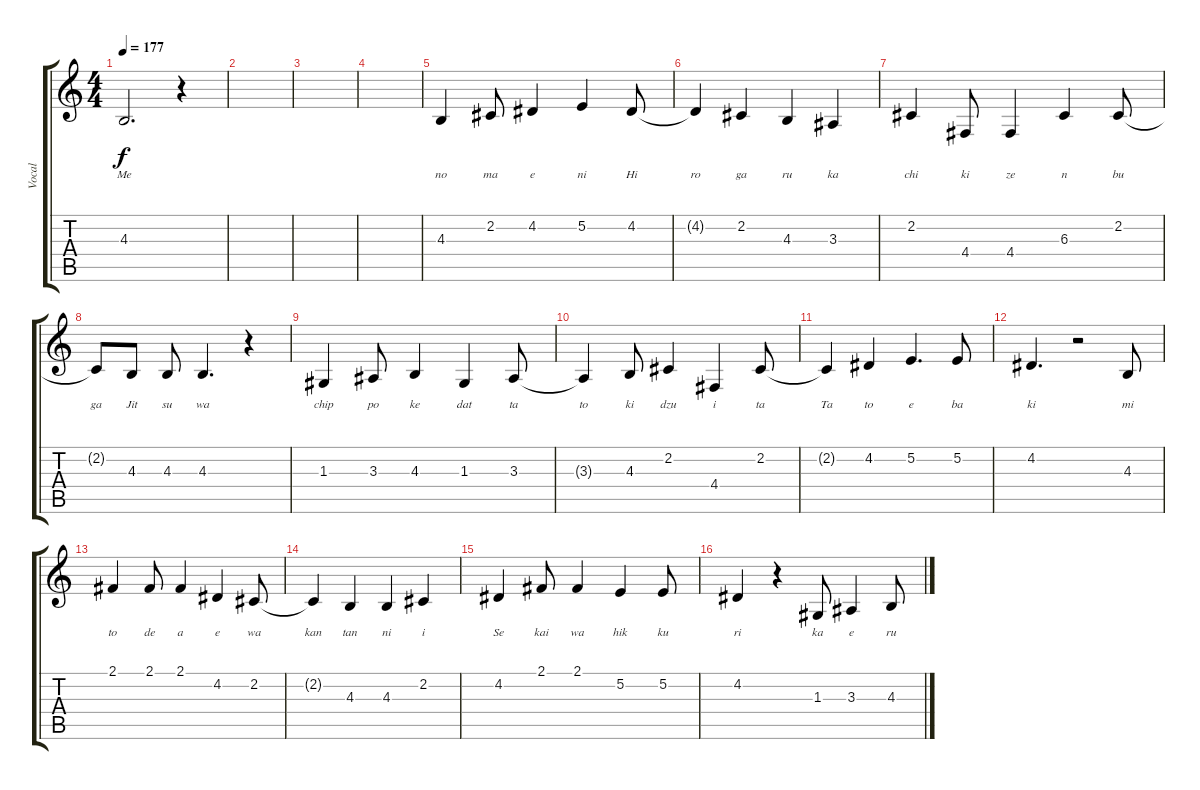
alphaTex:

\track ("Vocal" "Vocal") {instrument clarinet}
\staff {score tabs}
\tuning (E4 B3 G3 D3 A2 E2) {hide}
\ts (4 4)
\tempo 177
\clef g2
\ks c
4.3.2{d lyrics (0 "Me") lyrics (1 "") lyrics (2 "") lyrics (3 "") lyrics (4 "") dy f} r.4 |
|
|
|
4.3.4{lyrics (0 "no") lyrics (1 "") lyrics (2 "") lyrics (3 "") lyrics (4 "")} 2.2.8{lyrics (0 "ma") lyrics (1 "") lyrics (2 "") lyrics (3 "") lyrics (4 "")} 4.2.4{lyrics (0 "e") lyrics (1 "") lyrics (2 "") lyrics (3 "") lyrics (4 "")} 5.2.4{lyrics (0 "ni") lyrics (1 "") lyrics (2 "") lyrics (3 "") lyrics (4 "")} 4.2.8{lyrics (0 "Hi") lyrics (1 "") lyrics (2 "") lyrics (3 "") lyrics (4 "")} |
4.2{t}.4{lyrics (0 "ro") lyrics (1 "") lyrics (2 "") lyrics (3 "") lyrics (4 "")} 2.2.4{lyrics (0 "ga") lyrics (1 "") lyrics (2 "") lyrics (3 "") lyrics (4 "")} 4.3.4{lyrics (0 "ru") lyrics (1 "") lyrics (2 "") lyrics (3 "") lyrics (4 "")} 3.3.4{lyrics (0 "ka") lyrics (1 "") lyrics (2 "") lyrics (3 "") lyrics (4 "")} |
2.2.4{lyrics (0 "chi") lyrics (1 "") lyrics (2 "") lyrics (3 "") lyrics (4 "")} 4.4.8{lyrics (0 "ki") lyrics (1 "") lyrics (2 "") lyrics (3 "") lyrics (4 "")} 4.4.4{lyrics (0 "ze") lyrics (1 "") lyrics (2 "") lyrics (3 "") lyrics (4 "")} 6.3.4{lyrics (0 "n") lyrics (1 "") lyrics (2 "") lyrics (3 "") lyrics (4 "")} 2.2.8{lyrics (0 "bu") lyrics (1 "") lyrics (2 "") lyrics (3 "") lyrics (4 "")} |
2.2{t}.8{lyrics (0 "ga") lyrics (1 "") lyrics (2 "") lyrics (3 "") lyrics (4 "")} 4.3.8{lyrics (0 "Jit") lyrics (1 "") lyrics (2 "") lyrics (3 "") lyrics (4 "")} 4.3.8{lyrics (0 "su") lyrics (1 "") lyrics (2 "") lyrics (3 "") lyrics (4 "")} 4.3.4{d lyrics (0 "wa") lyrics (1 "") lyrics (2 "") lyrics (3 "") lyrics (4 "")} r.4 |
1.3.4{lyrics (0 "chip") lyrics (1 "") lyrics (2 "") lyrics (3 "") lyrics (4 "")} 3.3.8{lyrics (0 "po") lyrics (1 "") lyrics (2 "") lyrics (3 "") lyrics (4 "")} 4.3.4{lyrics (0 "ke") lyrics (1 "") lyrics (2 "") lyrics (3 "") lyrics (4 "")} 1.3.4{lyrics (0 "dat") lyrics (1 "") lyrics (2 "") lyrics (3 "") lyrics (4 "")} 3.3.8{lyrics (0 "ta") lyrics (1 "") lyrics (2 "") lyrics (3 "") lyrics (4 "")} |
3.3{t}.4{lyrics (0 "to") lyrics (1 "") lyrics (2 "") lyrics (3 "") lyrics (4 "")} 4.3.8{lyrics (0 "ki") lyrics (1 "") lyrics (2 "") lyrics (3 "") lyrics (4 "")} 2.2.4{lyrics (0 "dzu") lyrics (1 "") lyrics (2 "") lyrics (3 "") lyrics (4 "")} 4.4.4{lyrics (0 "i") lyrics (1 "") lyrics (2 "") lyrics (3 "") lyrics (4 "")} 2.2.8{lyrics (0 "ta") lyrics (1 "") lyrics (2 "") lyrics (3 "") lyrics (4 "")} |
2.2{t}.4{lyrics (0 "Ta") lyrics (1 "") lyrics (2 "") lyrics (3 "") lyrics (4 "")} 4.2.4{lyrics (0 "to") lyrics (1 "") lyrics (2 "") lyrics (3 "") lyrics (4 "")} 5.2.4{d lyrics (0 "e") lyrics (1 "") lyrics (2 "") lyrics (3 "") lyrics (4 "")} 5.2.8{lyrics (0 "ba") lyrics (1 "") lyrics (2 "") lyrics (3 "") lyrics (4 "")} |
4.2.4{d lyrics (0 "ki") lyrics (1 "") lyrics (2 "") lyrics (3 "") lyrics (4 "")} r.2 4.3.8{lyrics (0 "mi") lyrics (1 "") lyrics (2 "") lyrics (3 "") lyrics (4 "")} |
2.1.4{lyrics (0 "to") lyrics (1 "") lyrics (2 "") lyrics (3 "") lyrics (4 "")} 2.1.8{lyrics (0 "de") lyrics (1 "") lyrics (2 "") lyrics (3 "") lyrics (4 "")} 2.1.4{lyrics (0 "a") lyrics (1 "") lyrics (2 "") lyrics (3 "") lyrics (4 "")} 4.2.4{lyrics (0 "e") lyrics (1 "") lyrics (2 "") lyrics (3 "") lyrics (4 "")} 2.2.8{lyrics (0 "wa") lyrics (1 "") lyrics (2 "") lyrics (3 "") lyrics (4 "")} |
2.2{t}.4{lyrics (0 "kan") lyrics (1 "") lyrics (2 "") lyrics (3 "") lyrics (4 "")} 4.3.4{lyrics (0 "tan") lyrics (1 "") lyrics (2 "") lyrics (3 "") lyrics (4 "")} 4.3.4{lyrics (0 "ni") lyrics (1 "") lyrics (2 "") lyrics (3 "") lyrics (4 "")} 2.2.4{lyrics (0 "i") lyrics (1 "") lyrics (2 "") lyrics (3 "") lyrics (4 "")} |
4.2.4{lyrics (0 "Se") lyrics (1 "") lyrics (2 "") lyrics (3 "") lyrics (4 "")} 2.1.8{lyrics (0 "kai") lyrics (1 "") lyrics (2 "") lyrics (3 "") lyrics (4 "")} 2.1.4{lyrics (0 "wa") lyrics (1 "") lyrics (2 "") lyrics (3 "") lyrics (4 "")} 5.2.4{lyrics (0 "hik") lyrics (1 "") lyrics (2 "") lyrics (3 "") lyrics (4 "")} 5.2.8{lyrics (0 "ku") lyrics (1 "") lyrics (2 "") lyrics (3 "") lyrics (4 "")} |
4.2.4{lyrics (0 "ri") lyrics (1 "") lyrics (2 "") lyrics (3 "") lyrics (4 "")} r.4 1.3.8{lyrics (0 "ka") lyrics (1 "") lyrics (2 "") lyrics (3 "") lyrics (4 "")} 3.3.4{lyrics (0 "e") lyrics (1 "") lyrics (2 "") lyrics (3 "") lyrics (4 "")} 4.3.8{lyrics (0 "ru") lyrics (1 "") lyrics (2 "") lyrics (3 "") lyrics (4 "")}
